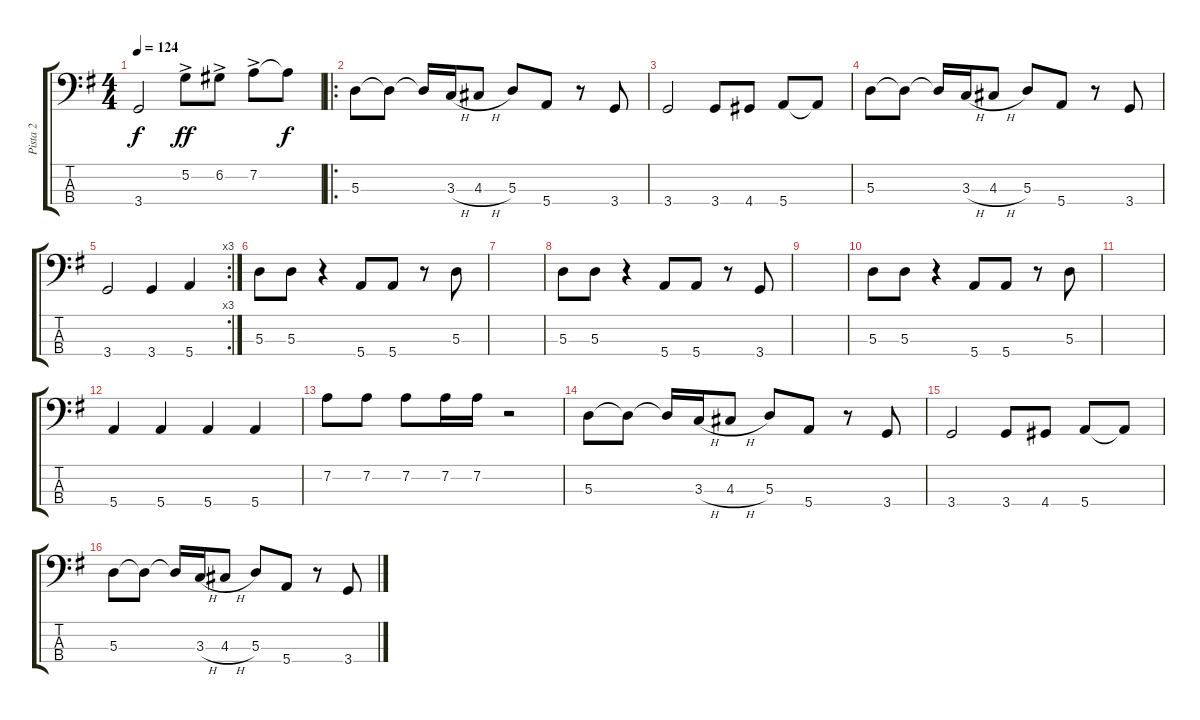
\track ("Pista 2" "Pista 2") {instrument electricbassfinger}
\staff {score tabs}
\tuning (G2 D2 A1 E1) {hide}
\ts (4 4)
\tempo 124
\clef f4
\ks g
3.4.2{dy f} 5.2{ac}.8{dy ff} 6.2{ac}.8 7.2{ac}.8 7.2{t}.8{dy f} |
\ro
5.3.8 5.3{t}.8 5.3{t}.16 3.3{h}.16 4.3{h}.8 5.3.8 5.4.8 r.8 3.4.8 |
3.4.2 3.4.8 4.4.8 5.4.8 5.4{t}.8 |
5.3.8 5.3{t}.8 5.3{t}.16 3.3{h}.16 4.3{h}.8 5.3.8 5.4.8 r.8 3.4.8 |
\rc 3
3.4.2 3.4.4 5.4.4 |
5.3.8 5.3.8 r.4 5.4.8 5.4.8 r.8 5.3.8 |
|
5.3.8 5.3.8 r.4 5.4.8 5.4.8 r.8 3.4.8 |
|
5.3.8 5.3.8 r.4 5.4.8 5.4.8 r.8 5.3.8 |
|
5.4.4 5.4.4 5.4.4 5.4.4 |
7.2.8 7.2.8 7.2.8 7.2.16 7.2.16 r.2 |
5.3.8 5.3{t}.8 5.3{t}.16 3.3{h}.16 4.3{h}.8 5.3.8 5.4.8 r.8 3.4.8 |
3.4.2 3.4.8 4.4.8 5.4.8 5.4{t}.8 |
5.3.8 5.3{t}.8 5.3{t}.16 3.3{h}.16 4.3{h}.8 5.3.8 5.4.8 r.8 3.4.8
